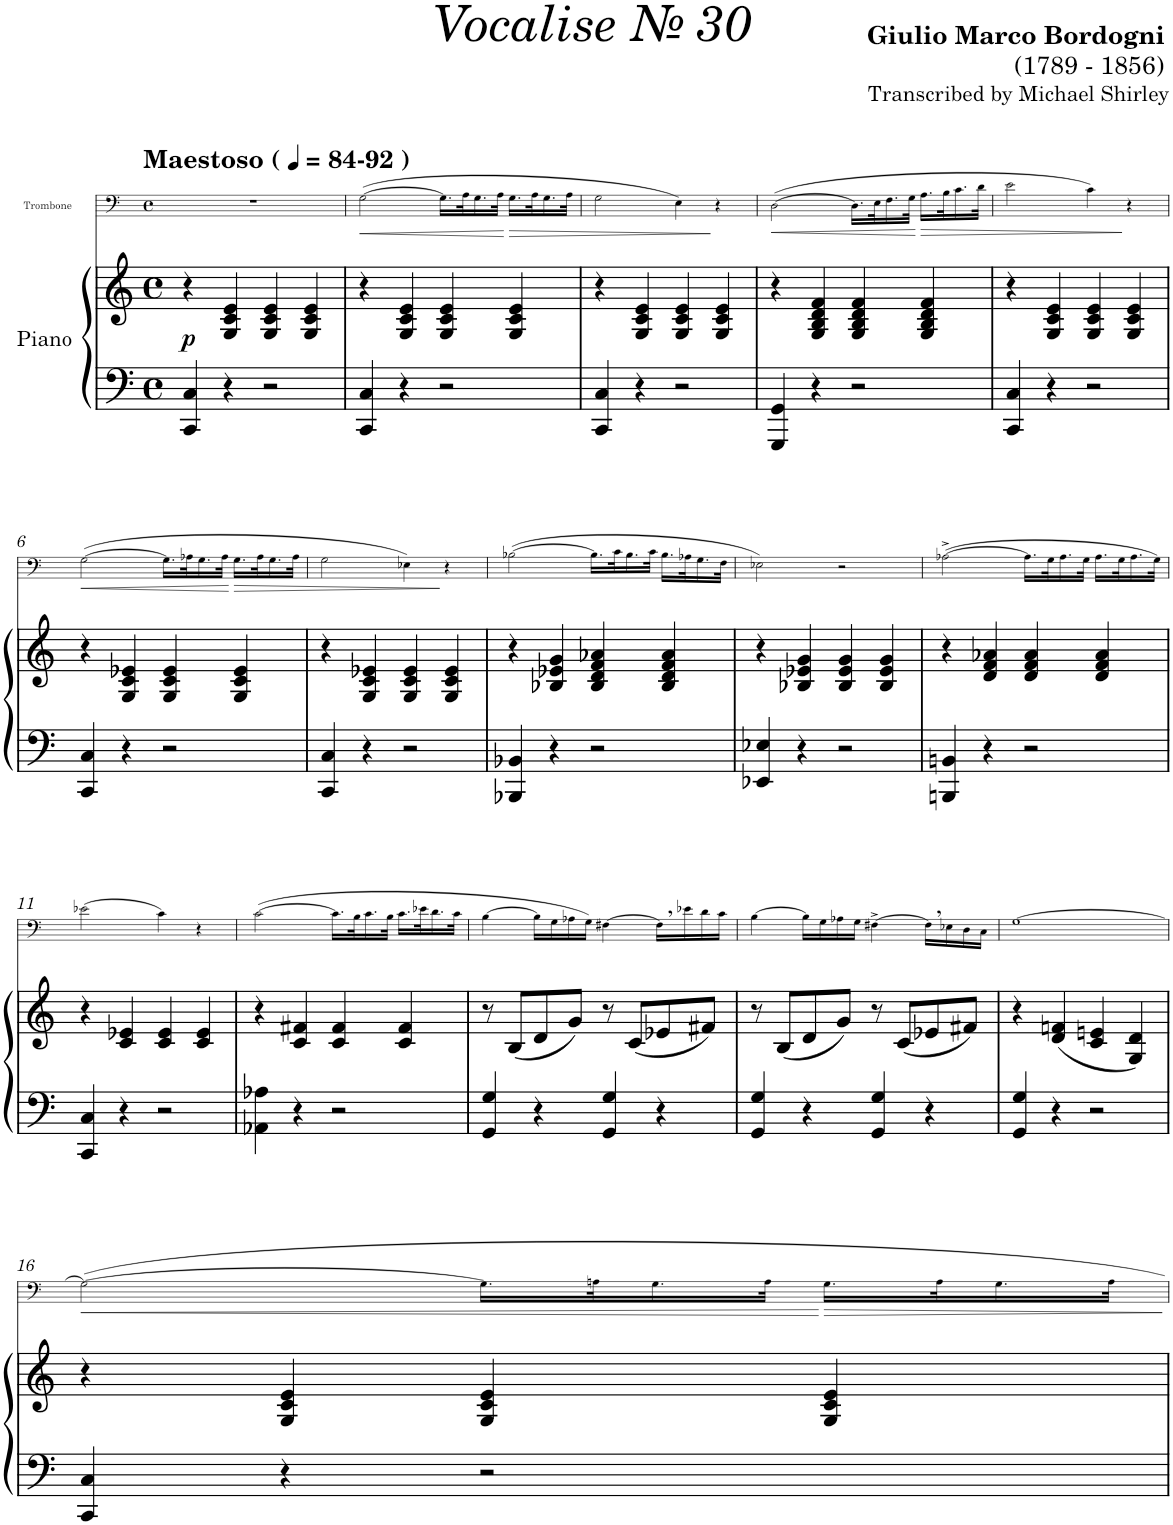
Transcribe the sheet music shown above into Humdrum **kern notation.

**kern	**kern	**dynam	**kern	**dynam
*part2	*part2	*part2	*part1	*part1
*staff3	*staff2	*staff2/3	*staff1	*staff1
*I"Piano	*	*	*I"Trombone	*
*I'Pno	*	*	*I'Trb	*
*	*	*	*stria5	*
*clefF4	*clefG2	*	*clefF4	*
*k[]	*k[]	*	*k[]	*
*M4/4	*M4/4	*	*M4/4	*
*met(c)	*met(c)	*	*met(c)	*
*MM84	*MM84	*	*MM84	*
=1	=1	=1	=1	=1
!	!	!	!LO:TX:a:B:t=Maestoso (	!
!	!	!	!LO:TX:a:B:t=-92 )	!
!	!	!LO:DY:b	!	!
4CC/ 4C/	4r	p	1r	.
4r	4G/ 4c/ 4e/	.	.	.
2r	4G/ 4c/ 4e/	.	.	.
.	4G/ 4c/ 4e/	.	.	.
=2	=2	=2	=2	=2
!	!	!	!	!LO:HP:b
4CC/ 4C/	4r	.	(>[>2G\	<
4r	4G/ 4c/ 4e/	.	.	.
2r	4G/ 4c/ 4e/	.	16.G\LL]	.
.	.	.	32A\K	.
.	.	.	16.G\	.
.	.	.	32A\JJk	.
!	!	!	!	!LO:HP:n=1:b
.	4G/ 4c/ 4e/	.	16.G\LL	[ >
.	.	.	32A\K	.
.	.	.	16.G\	.
.	.	.	32A\JJk	.
=3	=3	=3	=3	=3
4CC/ 4C/	4r	.	2G\	.
4r	4G/ 4c/ 4e/	.	.	.
2r	4G/ 4c/ 4e/	.	4E\)	.
.	4G/ 4c/ 4e/	.	4r	]
=4	=4	=4	=4	=4
!	!	!	!	!LO:HP:b
4GGG/ 4GG/	4r	.	(>[>2D\	<
4r	4G/ 4B/ 4d/ 4f/	.	.	.
2r	4G/ 4B/ 4d/ 4f/	.	16.D\LL]	.
.	.	.	32E\K	.
.	.	.	16.F\	.
.	.	.	32G\JJk	.
!	!	!	!	!LO:HP:n=1:b
.	4G/ 4B/ 4d/ 4f/	.	16.A\LL	[ >
.	.	.	32B\K	.
.	.	.	16.c\	.
.	.	.	32d\JJk	.
=5	=5	=5	=5	=5
4CC/ 4C/	4r	.	2e\	.
4r	4G/ 4c/ 4e/	.	.	.
2r	4G/ 4c/ 4e/	.	4c\)	.
.	4G/ 4c/ 4e/	.	4r	]
!!LO:LB:g=z
=6	=6	=6	=6	=6
!	!	!	!	!LO:HP:b
4CC/ 4C/	4r	.	(>[>2G\	<
4r	4G/ 4c/ 4e-X/	.	.	.
2r	4G/ 4c/ 4e-/	.	16.G\LL]	.
.	.	.	32A-X\K	.
.	.	.	16.G\	.
.	.	.	32A-\JJk	.
!	!	!	!	!LO:HP:n=1:b
.	4G/ 4c/ 4e-/	.	16.G\LL	[ >
.	.	.	32A-\K	.
.	.	.	16.G\	.
.	.	.	32A-\JJk	.
=7	=7	=7	=7	=7
4CC/ 4C/	4r	.	2G\	.
4r	4G/ 4c/ 4e-X/	.	.	.
2r	4G/ 4c/ 4e-/	.	4E-X\)	.
.	4G/ 4c/ 4e-/	.	4r	]
=8	=8	=8	=8	=8
4BBB-X/ 4BB-X/	4r	.	(>[>2B-X\	.
4r	4B-X/ 4e-X/ 4g/	.	.	.
2r	4B-/ 4d/ 4f/ 4a-X/	.	16.B-\LL]	.
.	.	.	32c\K	.
.	.	.	16.B-\	.
.	.	.	32c\JJk	.
.	4B-/ 4d/ 4f/ 4a-/	.	16.B-\LL	.
.	.	.	32A-X\K	.
.	.	.	16.G\	.
.	.	.	32F\JJk	.
=9	=9	=9	=9	=9
4EE-X/ 4E-X/	4r	.	2E-X\)	.
4r	4B-X/ 4e-X/ 4g/	.	.	.
2r	4B-/ 4e-/ 4g/	.	2r	.
.	4B-/ 4e-/ 4g/	.	.	.
=10	=10	=10	=10	=10
4BBBn/ 4BBn/	4r	.	([>2A-X^\	.
4r	4d/ 4f/ 4a-X/	.	.	.
2r	4d/ 4f/ 4a-/	.	16.A-\LL]	.
.	.	.	32G\K	.
.	.	.	16.A-\	.
.	.	.	32G\JJk	.
.	4d/ 4f/ 4a-/	.	16.A-\LL	.
.	.	.	32G\K	.
.	.	.	16.A-\	.
.	.	.	32G\JJk)	.
!!LO:LB:g=z
=11	=11	=11	=11	=11
4CC/ 4C/	4r	.	(2e-X\	.
4r	4c/ 4e-X/	.	.	.
2r	4c/ 4e-/	.	4c\)	.
.	4c/ 4e-/	.	4r	.
=12	=12	=12	=12	=12
4AA-X\ 4A-X\	4r	.	([>2c\	.
4r	4c/ 4f#X/	.	.	.
2r	4c/ 4f#/	.	16.c\LL]	.
.	.	.	32B\K	.
.	.	.	16.c\	.
.	.	.	32B\JJk	.
.	4c/ 4f#/	.	16.c\LL	.
.	.	.	32e-X\K	.
.	.	.	16.d\	.
.	.	.	32c\JJk	.
=13	=13	=13	=13	=13
4GG/ 4G/	8r	.	[>4B\	.
.	(8B/L	.	.	.
4r	8d/	.	16B\LL]	.
.	.	.	16G\	.
.	8g/J)	.	16A-X\	.
.	.	.	16G\JJ)	.
4GG/ 4G/	8r	.	[>4F#X\	.
.	(8c/L	.	.	.
4r	8e-X/	.	16F#,\LL]	.
.	.	.	16e-X\	.
.	8f#X/J)	.	16d\	.
.	.	.	16c\JJ	.
=14	=14	=14	=14	=14
4GG/ 4G/	8r	.	[>4B\	.
.	(8B/L	.	.	.
4r	8d/	.	16B\LL]	.
.	.	.	16G\	.
.	8g/J)	.	16A-X\	.
.	.	.	16G\JJ	.
4GG/ 4G/	8r	.	[>4F#X^\	.
.	(8c/L	.	.	.
4r	8e-X/	.	16F#,\LL]	.
.	.	.	16E-X\	.
.	8f#X/J)	.	16D\	.
.	.	.	16C\JJ	.
=15	=15	=15	=15	=15
4GG/ 4G/	4r	.	[1G	.
4r	(4d/ 4fn/	.	.	.
2r	4c/ 4en/	.	.	.
.	4G/ 4d/)	.	.	.
!!LO:LB:g=z
=16	=16	=16	=16	=16
!	!	!	!	!LO:HP:b
4CC/ 4C/	4r	.	2G\_	<
4r	4G/ 4c/ 4e/	.	.	.
2r	4G/ 4c/ 4e/	.	16.G\LL]	.
.	.	.	32An\K	.
.	.	.	16.G\	.
.	.	.	32A\JJk	.
!	!	!	!	!LO:HP:n=1:b
.	4G/ 4c/ 4e/	.	16.G\LL	[ >
.	.	.	32A\K	.
.	.	.	16.G\	.
.	.	.	32A\JJk	.
.	.	.	.	]
=	=	=	=	=
*-	*-	*-	*-	*-
